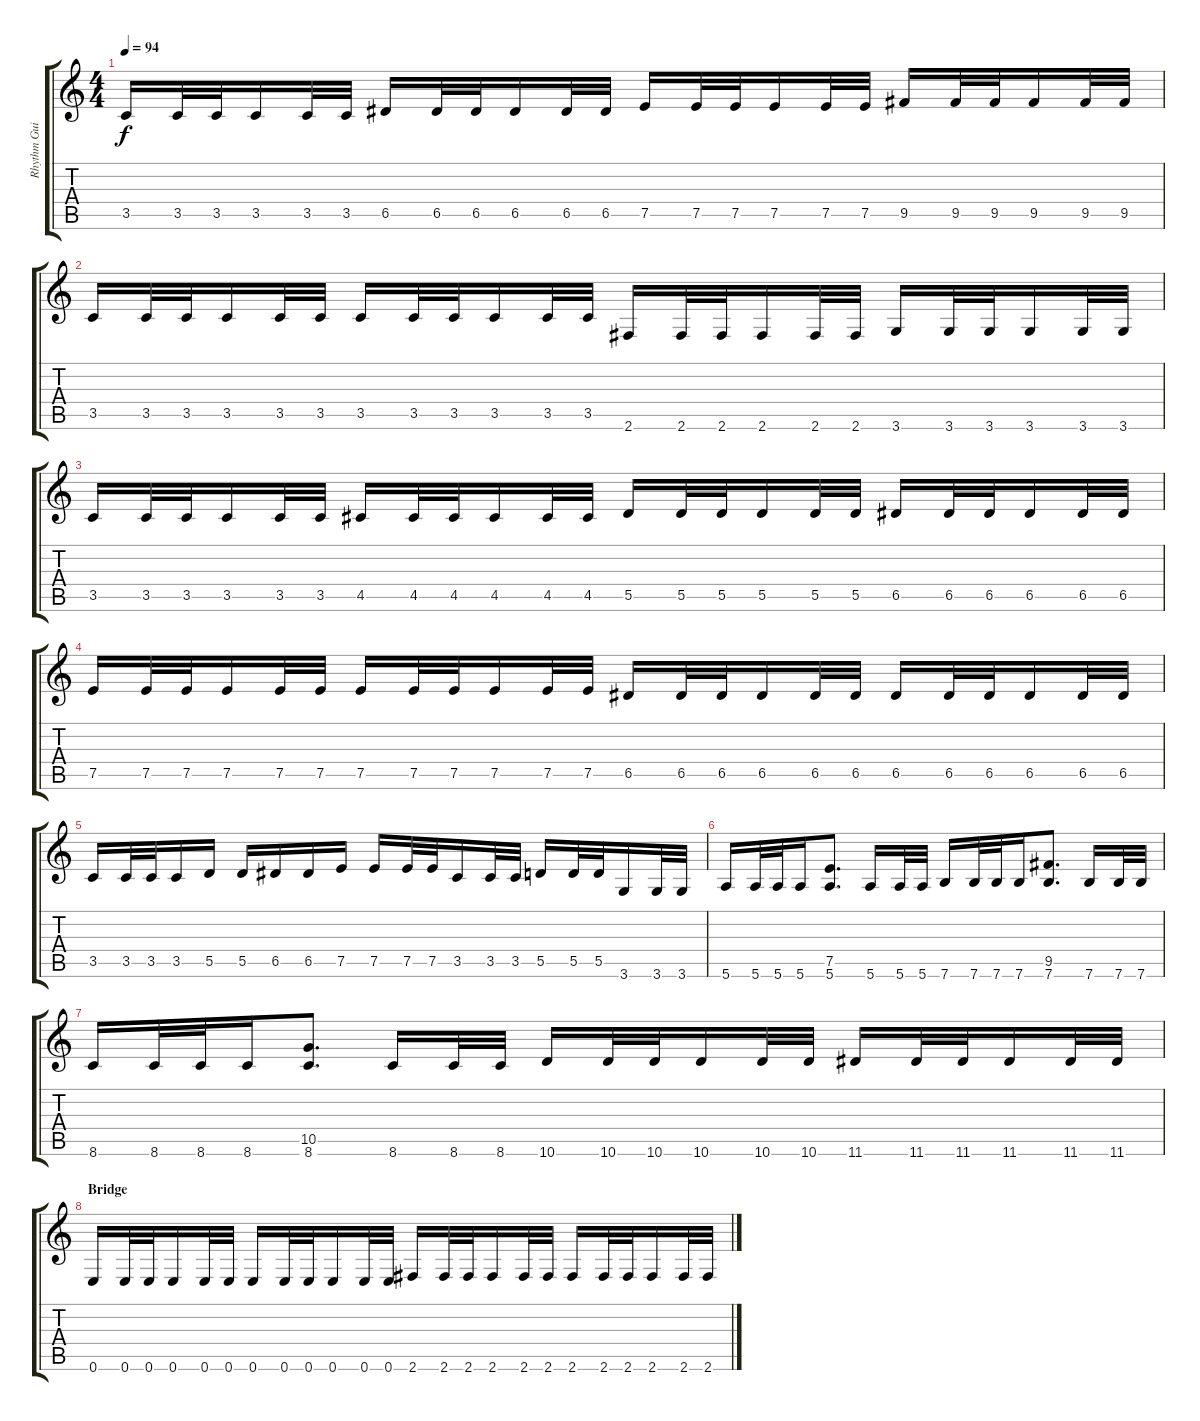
\track ("Rhythm Guitar" "Rhythm Gui") {instrument distortionguitar}
\staff {score tabs}
\tuning (E4 B3 G3 D3 A2 E2) {hide}
\ts (4 4)
\tempo 94
\clef g2
\ks c
3.5.16{dy f} 3.5.32 3.5.32 3.5.16 3.5.32 3.5.32 6.5.16 6.5.32 6.5.32 6.5.16 6.5.32 6.5.32 7.5.16 7.5.32 7.5.32 7.5.16 7.5.32 7.5.32 9.5.16 9.5.32 9.5.32 9.5.16 9.5.32 9.5.32 |
3.5.16 3.5.32 3.5.32 3.5.16 3.5.32 3.5.32 3.5.16 3.5.32 3.5.32 3.5.16 3.5.32 3.5.32 2.6.16 2.6.32 2.6.32 2.6.16 2.6.32 2.6.32 3.6.16 3.6.32 3.6.32 3.6.16 3.6.32 3.6.32 |
3.5.16 3.5.32 3.5.32 3.5.16 3.5.32 3.5.32 4.5.16 4.5.32 4.5.32 4.5.16 4.5.32 4.5.32 5.5.16 5.5.32 5.5.32 5.5.16 5.5.32 5.5.32 6.5.16 6.5.32 6.5.32 6.5.16 6.5.32 6.5.32 |
7.5.16 7.5.32 7.5.32 7.5.16 7.5.32 7.5.32 7.5.16 7.5.32 7.5.32 7.5.16 7.5.32 7.5.32 6.5.16 6.5.32 6.5.32 6.5.16 6.5.32 6.5.32 6.5.16 6.5.32 6.5.32 6.5.16 6.5.32 6.5.32 |
3.5.16 3.5.32 3.5.32 3.5.16 5.5.16 5.5.16 6.5.16 6.5.16 7.5.16 7.5.16 7.5.32 7.5.32 3.5.16 3.5.32 3.5.32 5.5.16 5.5.32 5.5.32 3.6.16 3.6.32 3.6.32 |
5.6.16 5.6.32 5.6.32 5.6.16 (7.5 5.6).8{d} 5.6.16 5.6.32 5.6.32 7.6.16 7.6.32 7.6.32 7.6.16 (9.5 7.6).8{d} 7.6.16 7.6.32 7.6.32 |
8.6.16 8.6.32 8.6.32 8.6.16 (10.5 8.6).8{d} 8.6.16 8.6.32 8.6.32 10.6.16 10.6.32 10.6.32 10.6.16 10.6.32 10.6.32 11.6.16 11.6.32 11.6.32 11.6.16 11.6.32 11.6.32 |
\section ("" "Bridge")
0.6.16 0.6.32 0.6.32 0.6.16 0.6.32 0.6.32 0.6.16 0.6.32 0.6.32 0.6.16 0.6.32 0.6.32 2.6.16 2.6.32 2.6.32 2.6.16 2.6.32 2.6.32 2.6.16 2.6.32 2.6.32 2.6.16 2.6.32 2.6.32
